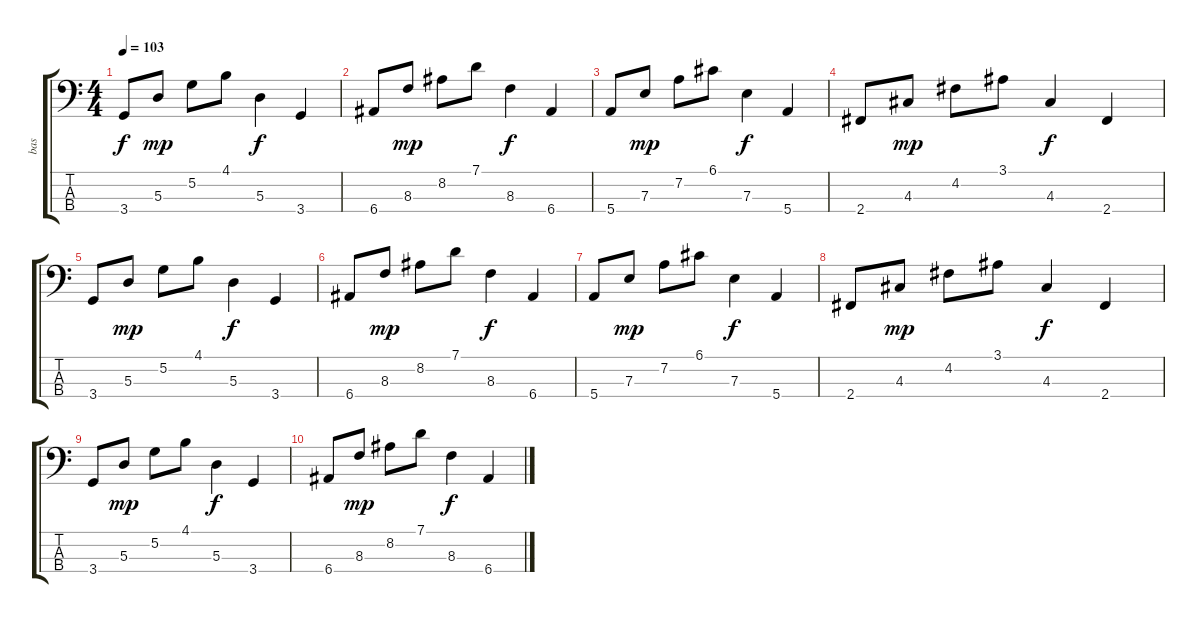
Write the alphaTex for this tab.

\track ("bas" "bas") {instrument acousticbass}
\staff {score tabs}
\tuning (G2 D2 A1 E1) {hide}
\ts (4 4)
\tempo 103
\clef f4
\ks c
3.4.8{dy f} 5.3.8{dy mp} 5.2.8 4.1.8 5.3.4{dy f} 3.4.4 |
6.4.8 8.3.8{dy mp} 8.2.8 7.1.8 8.3.4{dy f} 6.4.4 |
5.4.8 7.3.8{dy mp} 7.2.8 6.1.8 7.3.4{dy f} 5.4.4 |
2.4.8 4.3.8{dy mp} 4.2.8 3.1.8 4.3.4{dy f} 2.4.4 |
3.4.8 5.3.8{dy mp} 5.2.8 4.1.8 5.3.4{dy f} 3.4.4 |
6.4.8 8.3.8{dy mp} 8.2.8 7.1.8 8.3.4{dy f} 6.4.4 |
5.4.8 7.3.8{dy mp} 7.2.8 6.1.8 7.3.4{dy f} 5.4.4 |
2.4.8 4.3.8{dy mp} 4.2.8 3.1.8 4.3.4{dy f} 2.4.4 |
3.4.8 5.3.8{dy mp} 5.2.8 4.1.8 5.3.4{dy f} 3.4.4 |
6.4.8 8.3.8{dy mp} 8.2.8 7.1.8 8.3.4{dy f} 6.4.4
